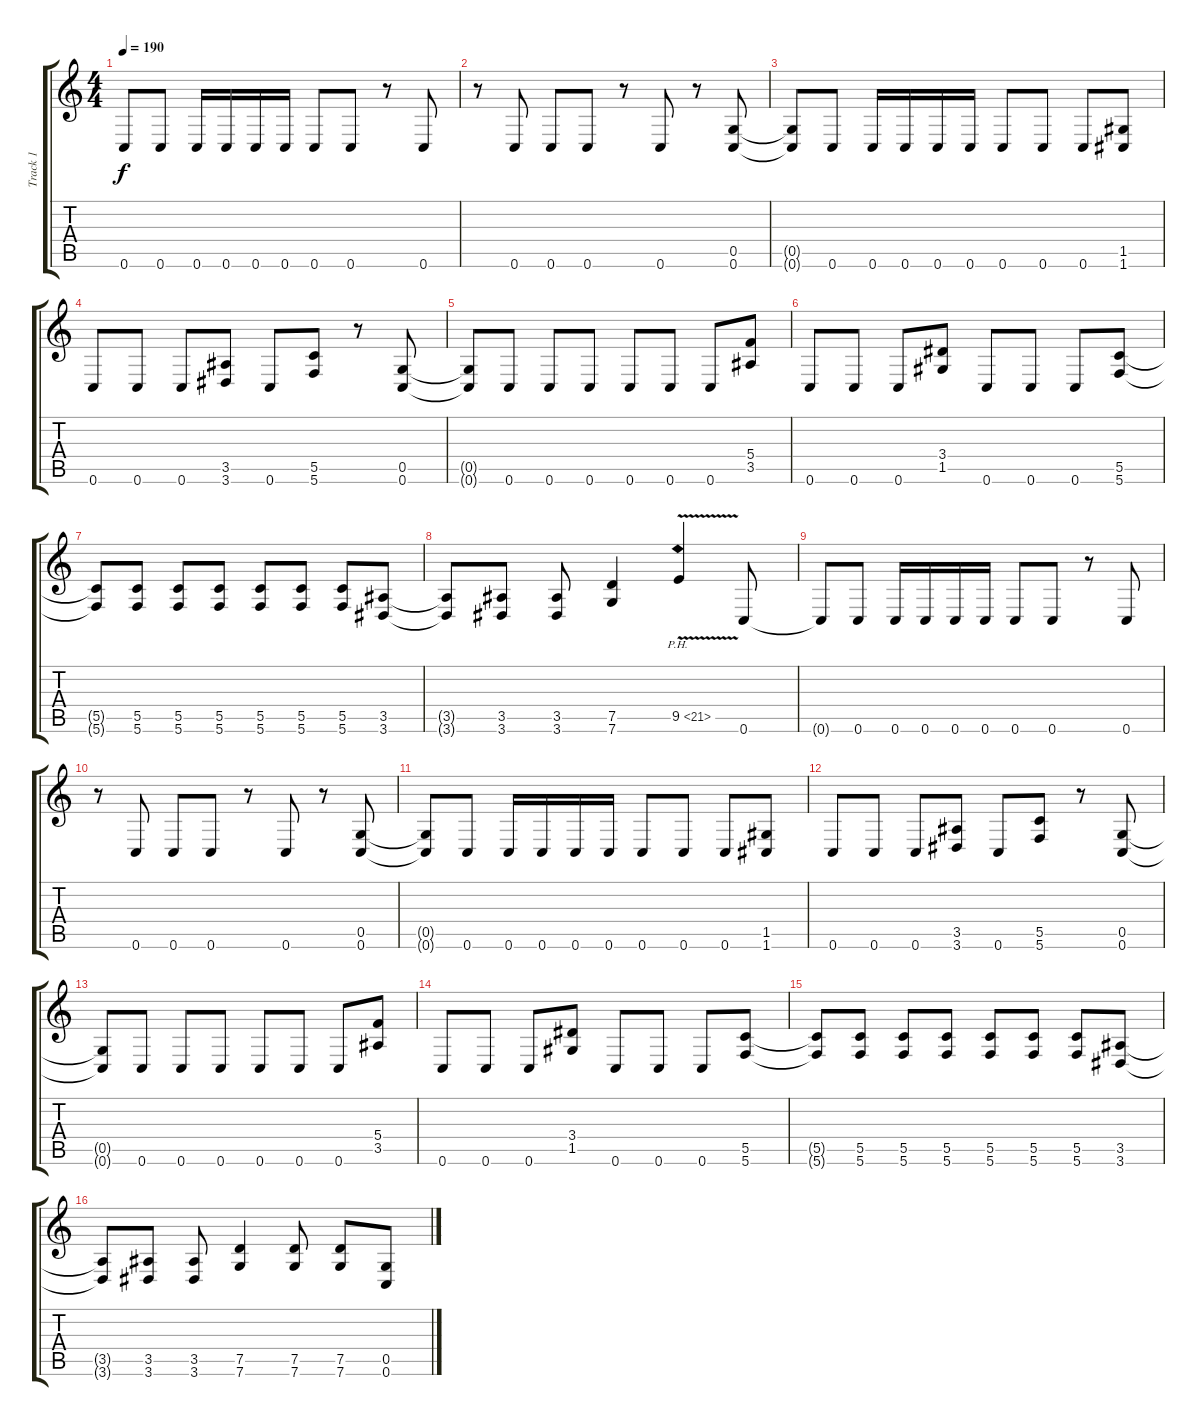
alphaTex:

\track ("Track 1" "Track 1") {instrument distortionguitar}
\staff {score tabs}
\tuning (D4 A3 F3 C3 G2 C2) {hide}
\ts (4 4)
\tempo 190
\clef g2
\ks c
0.6.8{dy f} 0.6.8 0.6.16 0.6.16 0.6.16 0.6.16 0.6.8 0.6.8 r.8 0.6.8 |
r.8 0.6.8 0.6.8 0.6.8 r.8 0.6.8 r.8 (0.5 0.6).8 |
(0.5{t} 0.6{t}).8 0.6.8 0.6.16 0.6.16 0.6.16 0.6.16 0.6.8 0.6.8 0.6.8 (1.5 1.6).8 |
0.6.8 0.6.8 0.6.8 (3.5 3.6).8 0.6.8 (5.5 5.6).8 r.8 (0.5 0.6).8 |
(0.5{t} 0.6{t}).8 0.6.8 0.6.8 0.6.8 0.6.8 0.6.8 0.6.8 (5.4 3.5).8 |
0.6.8 0.6.8 0.6.8 (3.4 1.5).8 0.6.8 0.6.8 0.6.8 (5.5 5.6).8 |
(5.5{t} 5.6{t}).8 (5.5 5.6).8 (5.5 5.6).8 (5.5 5.6).8 (5.5 5.6).8 (5.5 5.6).8 (5.5 5.6).8 (3.5 3.6).8 |
(3.5{t} 3.6{t}).8 (3.5 3.6).8 (3.5 3.6).8 (7.5 7.6).4 9.5{ph 12 v}.4 0.6.8 |
0.6{t}.8 0.6.8 0.6.16 0.6.16 0.6.16 0.6.16 0.6.8 0.6.8 r.8 0.6.8 |
r.8 0.6.8 0.6.8 0.6.8 r.8 0.6.8 r.8 (0.5 0.6).8 |
(0.5{t} 0.6{t}).8 0.6.8 0.6.16 0.6.16 0.6.16 0.6.16 0.6.8 0.6.8 0.6.8 (1.5 1.6).8 |
0.6.8 0.6.8 0.6.8 (3.5 3.6).8 0.6.8 (5.5 5.6).8 r.8 (0.5 0.6).8 |
(0.5{t} 0.6{t}).8 0.6.8 0.6.8 0.6.8 0.6.8 0.6.8 0.6.8 (5.4 3.5).8 |
0.6.8 0.6.8 0.6.8 (3.4 1.5).8 0.6.8 0.6.8 0.6.8 (5.5 5.6).8 |
(5.5{t} 5.6{t}).8 (5.5 5.6).8 (5.5 5.6).8 (5.5 5.6).8 (5.5 5.6).8 (5.5 5.6).8 (5.5 5.6).8 (3.5 3.6).8 |
(3.5{t} 3.6{t}).8 (3.5 3.6).8 (3.5 3.6).8 (7.5 7.6).4 (7.5 7.6).8 (7.5 7.6).8 (0.5 0.6).8
